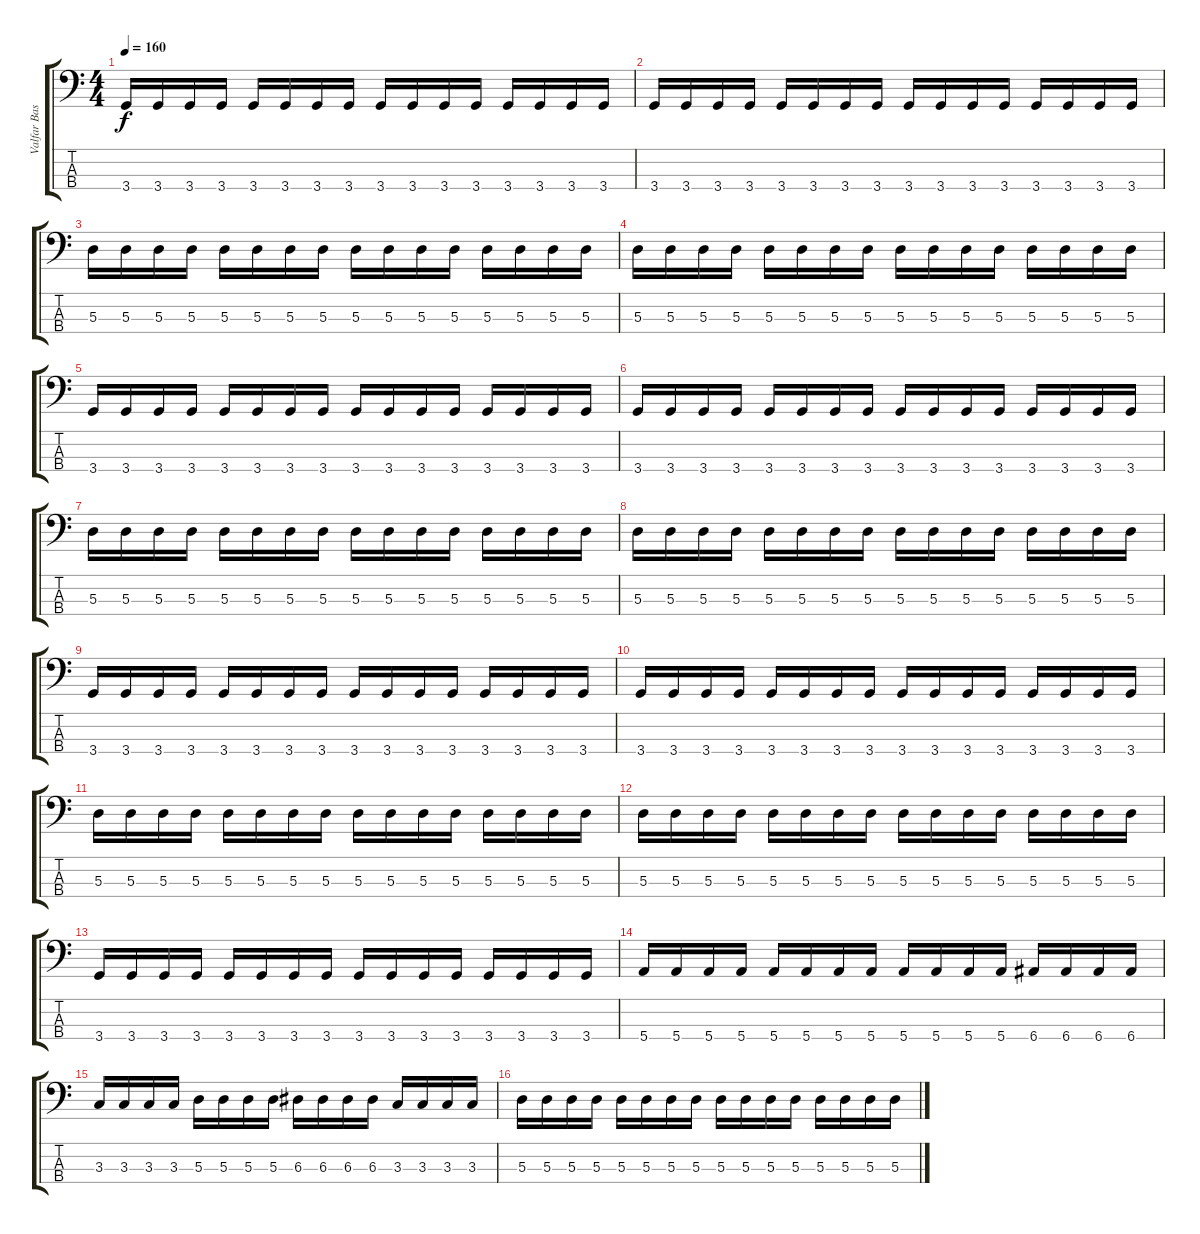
\track ("Valfar Bass" "Valfar Bas") {instrument electricbasspick}
\staff {score tabs}
\tuning (G2 D2 A1 E1) {hide}
\ts (4 4)
\tempo 160
\clef f4
\ks c
3.4.16{dy f} 3.4.16 3.4.16 3.4.16 3.4.16 3.4.16 3.4.16 3.4.16 3.4.16 3.4.16 3.4.16 3.4.16 3.4.16 3.4.16 3.4.16 3.4.16 |
3.4.16 3.4.16 3.4.16 3.4.16 3.4.16 3.4.16 3.4.16 3.4.16 3.4.16 3.4.16 3.4.16 3.4.16 3.4.16 3.4.16 3.4.16 3.4.16 |
5.3.16 5.3.16 5.3.16 5.3.16 5.3.16 5.3.16 5.3.16 5.3.16 5.3.16 5.3.16 5.3.16 5.3.16 5.3.16 5.3.16 5.3.16 5.3.16 |
5.3.16 5.3.16 5.3.16 5.3.16 5.3.16 5.3.16 5.3.16 5.3.16 5.3.16 5.3.16 5.3.16 5.3.16 5.3.16 5.3.16 5.3.16 5.3.16 |
3.4.16 3.4.16 3.4.16 3.4.16 3.4.16 3.4.16 3.4.16 3.4.16 3.4.16 3.4.16 3.4.16 3.4.16 3.4.16 3.4.16 3.4.16 3.4.16 |
3.4.16 3.4.16 3.4.16 3.4.16 3.4.16 3.4.16 3.4.16 3.4.16 3.4.16 3.4.16 3.4.16 3.4.16 3.4.16 3.4.16 3.4.16 3.4.16 |
5.3.16 5.3.16 5.3.16 5.3.16 5.3.16 5.3.16 5.3.16 5.3.16 5.3.16 5.3.16 5.3.16 5.3.16 5.3.16 5.3.16 5.3.16 5.3.16 |
5.3.16 5.3.16 5.3.16 5.3.16 5.3.16 5.3.16 5.3.16 5.3.16 5.3.16 5.3.16 5.3.16 5.3.16 5.3.16 5.3.16 5.3.16 5.3.16 |
3.4.16 3.4.16 3.4.16 3.4.16 3.4.16 3.4.16 3.4.16 3.4.16 3.4.16 3.4.16 3.4.16 3.4.16 3.4.16 3.4.16 3.4.16 3.4.16 |
3.4.16 3.4.16 3.4.16 3.4.16 3.4.16 3.4.16 3.4.16 3.4.16 3.4.16 3.4.16 3.4.16 3.4.16 3.4.16 3.4.16 3.4.16 3.4.16 |
5.3.16 5.3.16 5.3.16 5.3.16 5.3.16 5.3.16 5.3.16 5.3.16 5.3.16 5.3.16 5.3.16 5.3.16 5.3.16 5.3.16 5.3.16 5.3.16 |
5.3.16 5.3.16 5.3.16 5.3.16 5.3.16 5.3.16 5.3.16 5.3.16 5.3.16 5.3.16 5.3.16 5.3.16 5.3.16 5.3.16 5.3.16 5.3.16 |
3.4.16 3.4.16 3.4.16 3.4.16 3.4.16 3.4.16 3.4.16 3.4.16 3.4.16 3.4.16 3.4.16 3.4.16 3.4.16 3.4.16 3.4.16 3.4.16 |
5.4.16 5.4.16 5.4.16 5.4.16 5.4.16 5.4.16 5.4.16 5.4.16 5.4.16 5.4.16 5.4.16 5.4.16 6.4.16 6.4.16 6.4.16 6.4.16 |
3.3.16 3.3.16 3.3.16 3.3.16 5.3.16 5.3.16 5.3.16 5.3.16 6.3.16 6.3.16 6.3.16 6.3.16 3.3.16 3.3.16 3.3.16 3.3.16 |
5.3.16 5.3.16 5.3.16 5.3.16 5.3.16 5.3.16 5.3.16 5.3.16 5.3.16 5.3.16 5.3.16 5.3.16 5.3.16 5.3.16 5.3.16 5.3.16
